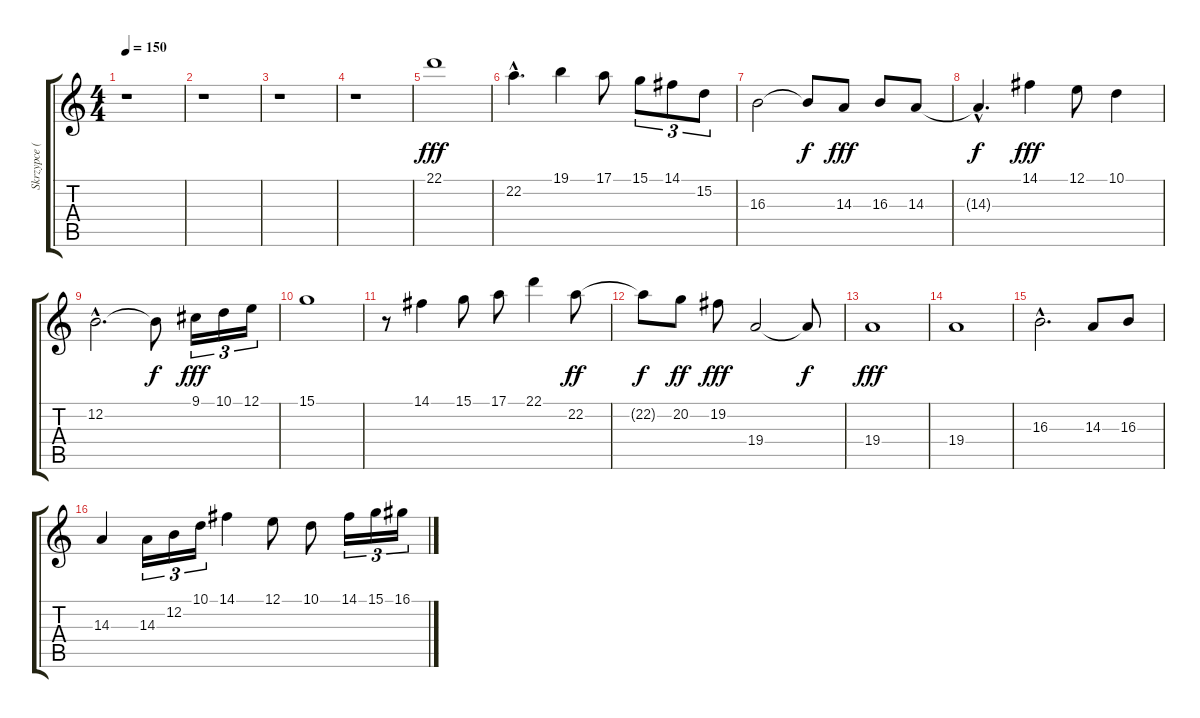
\track ("Skrzypce (W. Czemplik)" "Skrzypce (") {instrument viola}
\staff {score tabs}
\tuning (E4 B3 G3 D3 A2 E2) {hide}
\ts (4 4)
\tempo 150
\clef g2
\ks c
r.1{dy fff} |
r.1 |
r.1 |
r.1 |
22.1.1 |
22.2{hac}.4{d} 19.1.4 17.1.8 15.1.8{tu (3 2)} 14.1.8{tu (3 2)} 15.2.8{tu (3 2)} |
16.3.2 16.3{t}.8{dy f} 14.3.8{dy fff} 16.3.8 14.3.8 |
14.3{hac t}.4{d dy f} 14.1.4{dy fff} 12.1.8 10.1.4 |
12.2{hac}.2{d} 12.2{t}.8{dy f} 9.1.16{tu (3 2) dy fff} 10.1.16{tu (3 2)} 12.1.16{tu (3 2)} |
15.1.1 |
r.8 14.1.4 15.1.8 17.1.8 22.1.4 22.2.8{dy ff} |
22.2{t}.8{dy f} 20.2.8{dy ff} 19.2.8{dy fff} 19.4.2 19.4{t}.8{dy f} |
19.4.1{dy fff} |
19.4.1 |
16.3{hac}.2{d} 14.3.8 16.3.8 |
14.3.4 14.3.16{tu (3 2)} 12.2.16{tu (3 2)} 10.1.16{tu (3 2)} 14.1.4 12.1.8 10.1.8 14.1.16{tu (3 2)} 15.1.16{tu (3 2)} 16.1.16{tu (3 2)}
